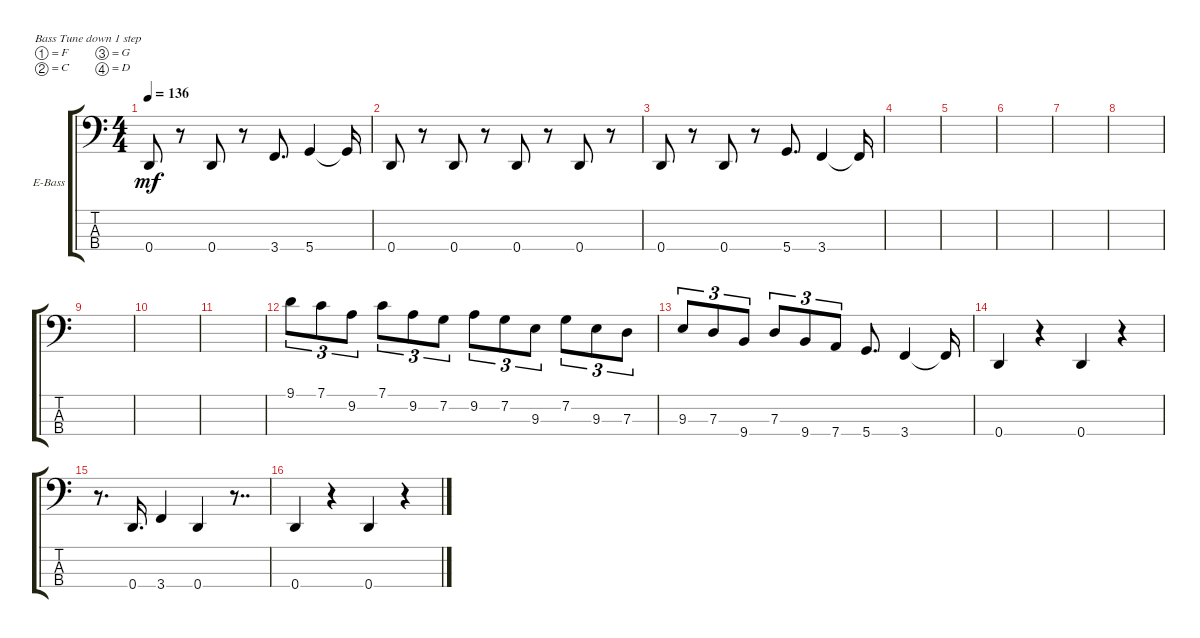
\defaultSystemsLayout 4
\bracketExtendMode groupsimilarinstruments
\firstSystemTrackNameOrientation horizontal
\otherSystemsTrackNameOrientation horizontal
\track ("Electric Bass" "E-Bass") {instrument electricbassfinger}
\staff {score tabs}
\tuning (F2 C2 G1 D1)
\ts (4 4)
\tempo 136
\clef f4
\ks c
0.4.8{dy mf} r.8 0.4.8 r.8 3.4.8{d} 5.4.4 5.4{t}.16 |
0.4.8 r.8 0.4.8 r.8 0.4.8 r.8 0.4.8 r.8 |
0.4.8 r.8 0.4.8 r.8 5.4.8{d} 3.4.4 3.4{t}.16 |
|
|
|
|
|
|
|
|
9.1.8{tu (3 2)} 7.1.8{tu (3 2)} 9.2.8{tu (3 2)} 7.1.8{tu (3 2)} 9.2.8{tu (3 2)} 7.2.8{tu (3 2)} 9.2.8{tu (3 2)} 7.2.8{tu (3 2)} 9.3.8{tu (3 2)} 7.2.8{tu (3 2)} 9.3.8{tu (3 2)} 7.3.8{tu (3 2)} |
9.3.8{tu (3 2)} 7.3.8{tu (3 2)} 9.4.8{tu (3 2)} 7.3.8{tu (3 2)} 9.4.8{tu (3 2)} 7.4.8{tu (3 2)} 5.4.8{d} 3.4.4 3.4{t}.16 |
0.4.4 r.4 0.4.4 r.4 |
r.8{d} 0.4.16{d} 3.4.4 0.4.4 r.8{dd} |
0.4.4 r.4 0.4.4 r.4
